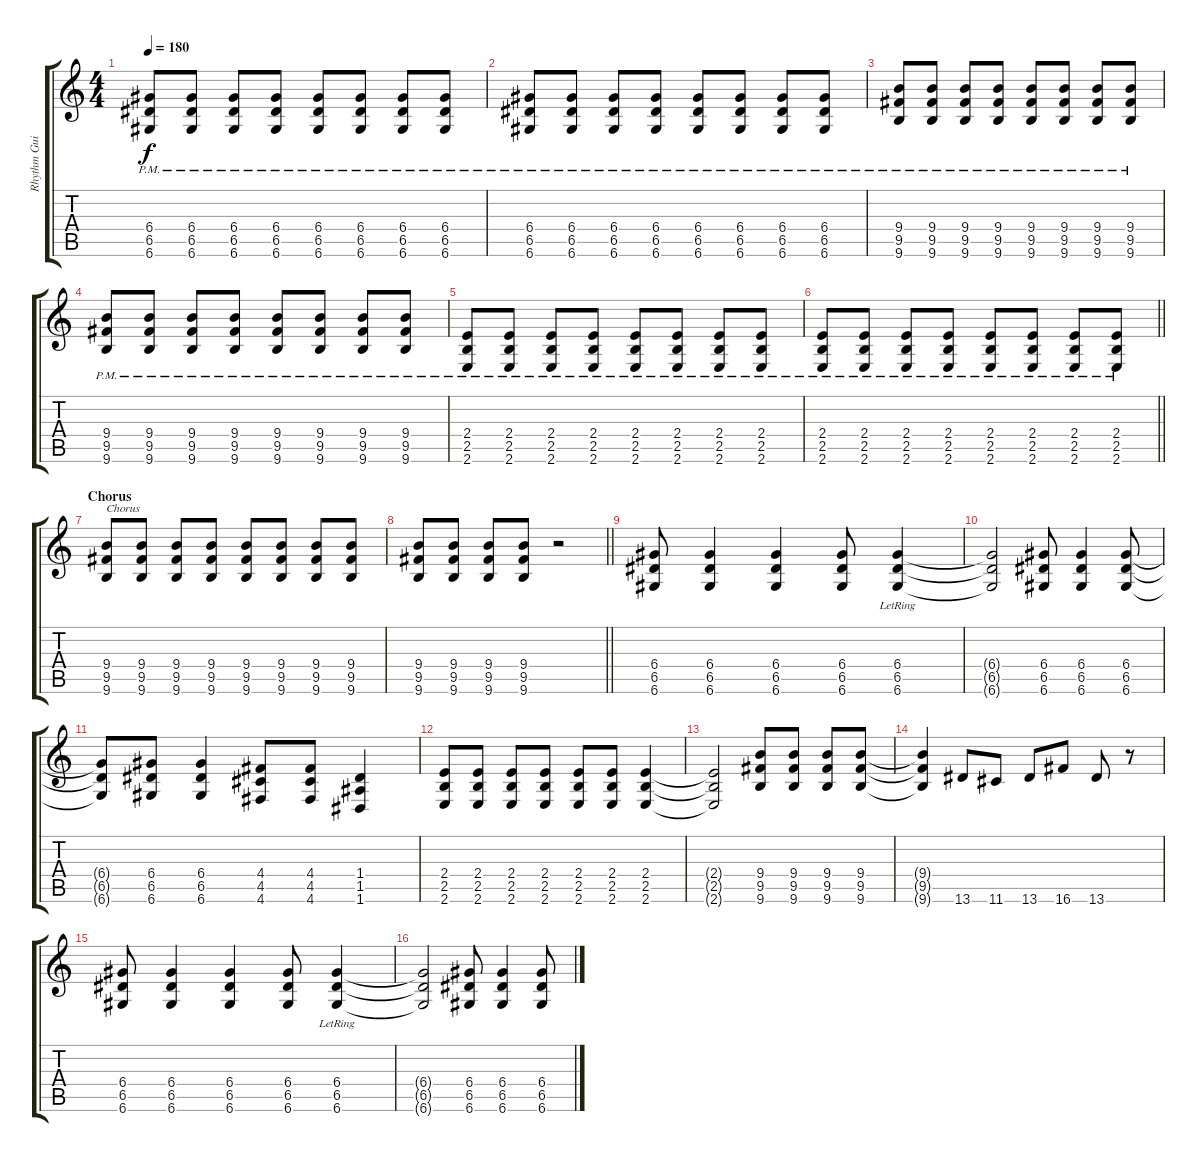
\track ("Rhythm Guitar" "Rhythm Gui") {instrument overdrivenguitar}
\staff {score tabs}
\tuning (E4 B3 G3 D3 A2 D2) {hide}
\ts (4 4)
\tempo 180
\clef g2
\ks c
(6.4{pm} 6.5{pm} 6.6{pm}).8{dy f} (6.4{pm} 6.5{pm} 6.6{pm}).8 (6.4{pm} 6.5{pm} 6.6{pm}).8 (6.4{pm} 6.5{pm} 6.6{pm}).8 (6.4{pm} 6.5{pm} 6.6{pm}).8 (6.4{pm} 6.5{pm} 6.6{pm}).8 (6.4{pm} 6.5{pm} 6.6{pm}).8 (6.4{pm} 6.5{pm} 6.6{pm}).8 |
(6.4{pm} 6.5{pm} 6.6{pm}).8 (6.4{pm} 6.5{pm} 6.6{pm}).8 (6.4{pm} 6.5{pm} 6.6{pm}).8 (6.4{pm} 6.5{pm} 6.6{pm}).8 (6.4{pm} 6.5{pm} 6.6{pm}).8 (6.4{pm} 6.5{pm} 6.6{pm}).8 (6.4{pm} 6.5{pm} 6.6{pm}).8 (6.4{pm} 6.5{pm} 6.6{pm}).8 |
(9.4{pm} 9.5{pm} 9.6{pm}).8 (9.4{pm} 9.5{pm} 9.6{pm}).8 (9.4{pm} 9.5{pm} 9.6{pm}).8 (9.4{pm} 9.5{pm} 9.6{pm}).8 (9.4{pm} 9.5{pm} 9.6{pm}).8 (9.4{pm} 9.5{pm} 9.6{pm}).8 (9.4{pm} 9.5{pm} 9.6{pm}).8 (9.4{pm} 9.5{pm} 9.6{pm}).8 |
(9.4{pm} 9.5{pm} 9.6{pm}).8 (9.4{pm} 9.5{pm} 9.6{pm}).8 (9.4{pm} 9.5{pm} 9.6{pm}).8 (9.4{pm} 9.5{pm} 9.6{pm}).8 (9.4{pm} 9.5{pm} 9.6{pm}).8 (9.4{pm} 9.5{pm} 9.6{pm}).8 (9.4{pm} 9.5{pm} 9.6{pm}).8 (9.4{pm} 9.5{pm} 9.6{pm}).8 |
(2.4{pm} 2.5{pm} 2.6{pm}).8 (2.4{pm} 2.5{pm} 2.6{pm}).8 (2.4{pm} 2.5{pm} 2.6{pm}).8 (2.4{pm} 2.5{pm} 2.6{pm}).8 (2.4{pm} 2.5{pm} 2.6{pm}).8 (2.4{pm} 2.5{pm} 2.6{pm}).8 (2.4{pm} 2.5{pm} 2.6{pm}).8 (2.4{pm} 2.5{pm} 2.6{pm}).8 |
\barLineRight lightlight
(2.4{pm} 2.5{pm} 2.6{pm}).8 (2.4{pm} 2.5{pm} 2.6{pm}).8 (2.4{pm} 2.5{pm} 2.6{pm}).8 (2.4{pm} 2.5{pm} 2.6{pm}).8 (2.4{pm} 2.5{pm} 2.6{pm}).8 (2.4{pm} 2.5{pm} 2.6{pm}).8 (2.4{pm} 2.5{pm} 2.6{pm}).8 (2.4{pm} 2.5{pm} 2.6{pm}).8 |
\section ("" "Chorus")
(9.4 9.5 9.6).8{txt "Chorus"} (9.4 9.5 9.6).8 (9.4 9.5 9.6).8 (9.4 9.5 9.6).8 (9.4 9.5 9.6).8 (9.4 9.5 9.6).8 (9.4 9.5 9.6).8 (9.4 9.5 9.6).8 |
\barLineRight lightlight
(9.4 9.5 9.6).8 (9.4 9.5 9.6).8 (9.4 9.5 9.6).8 (9.4 9.5 9.6).8 r.2 |
(6.4 6.5 6.6).8 (6.4 6.5 6.6).4 (6.4 6.5 6.6).4 (6.4 6.5 6.6).8 (6.4 6.5 6.6{lr}).4 |
(6.4{t} 6.5{t} 6.6{t}).2 (6.4 6.5 6.6).8 (6.4 6.5 6.6).4 (6.4 6.5 6.6).8 |
(6.4{t} 6.5{t} 6.6{t}).8 (6.4 6.5 6.6).8 (6.4 6.5 6.6).4 (4.4 4.5 4.6).8 (4.4 4.5 4.6).8 (1.4 1.5 1.6).4 |
(2.4 2.5 2.6).8 (2.4 2.5 2.6).8 (2.4 2.5 2.6).8 (2.4 2.5 2.6).8 (2.4 2.5 2.6).8 (2.4 2.5 2.6).8 (2.4 2.5 2.6).4 |
(2.4{t} 2.5{t} 2.6{t}).2 (9.4 9.5 9.6).8 (9.4 9.5 9.6).8 (9.4 9.5 9.6).8 (9.4 9.5 9.6).8 |
(9.4{t} 9.5{t} 9.6{t}).4 13.6.8 11.6.8 13.6.8 16.6.8 13.6.8 r.8 |
(6.4 6.5 6.6).8 (6.4 6.5 6.6).4 (6.4 6.5 6.6).4 (6.4 6.5 6.6).8 (6.4 6.5 6.6{lr}).4 |
(6.4{t} 6.5{t} 6.6{t}).2 (6.4 6.5 6.6).8 (6.4 6.5 6.6).4 (6.4 6.5 6.6).8
